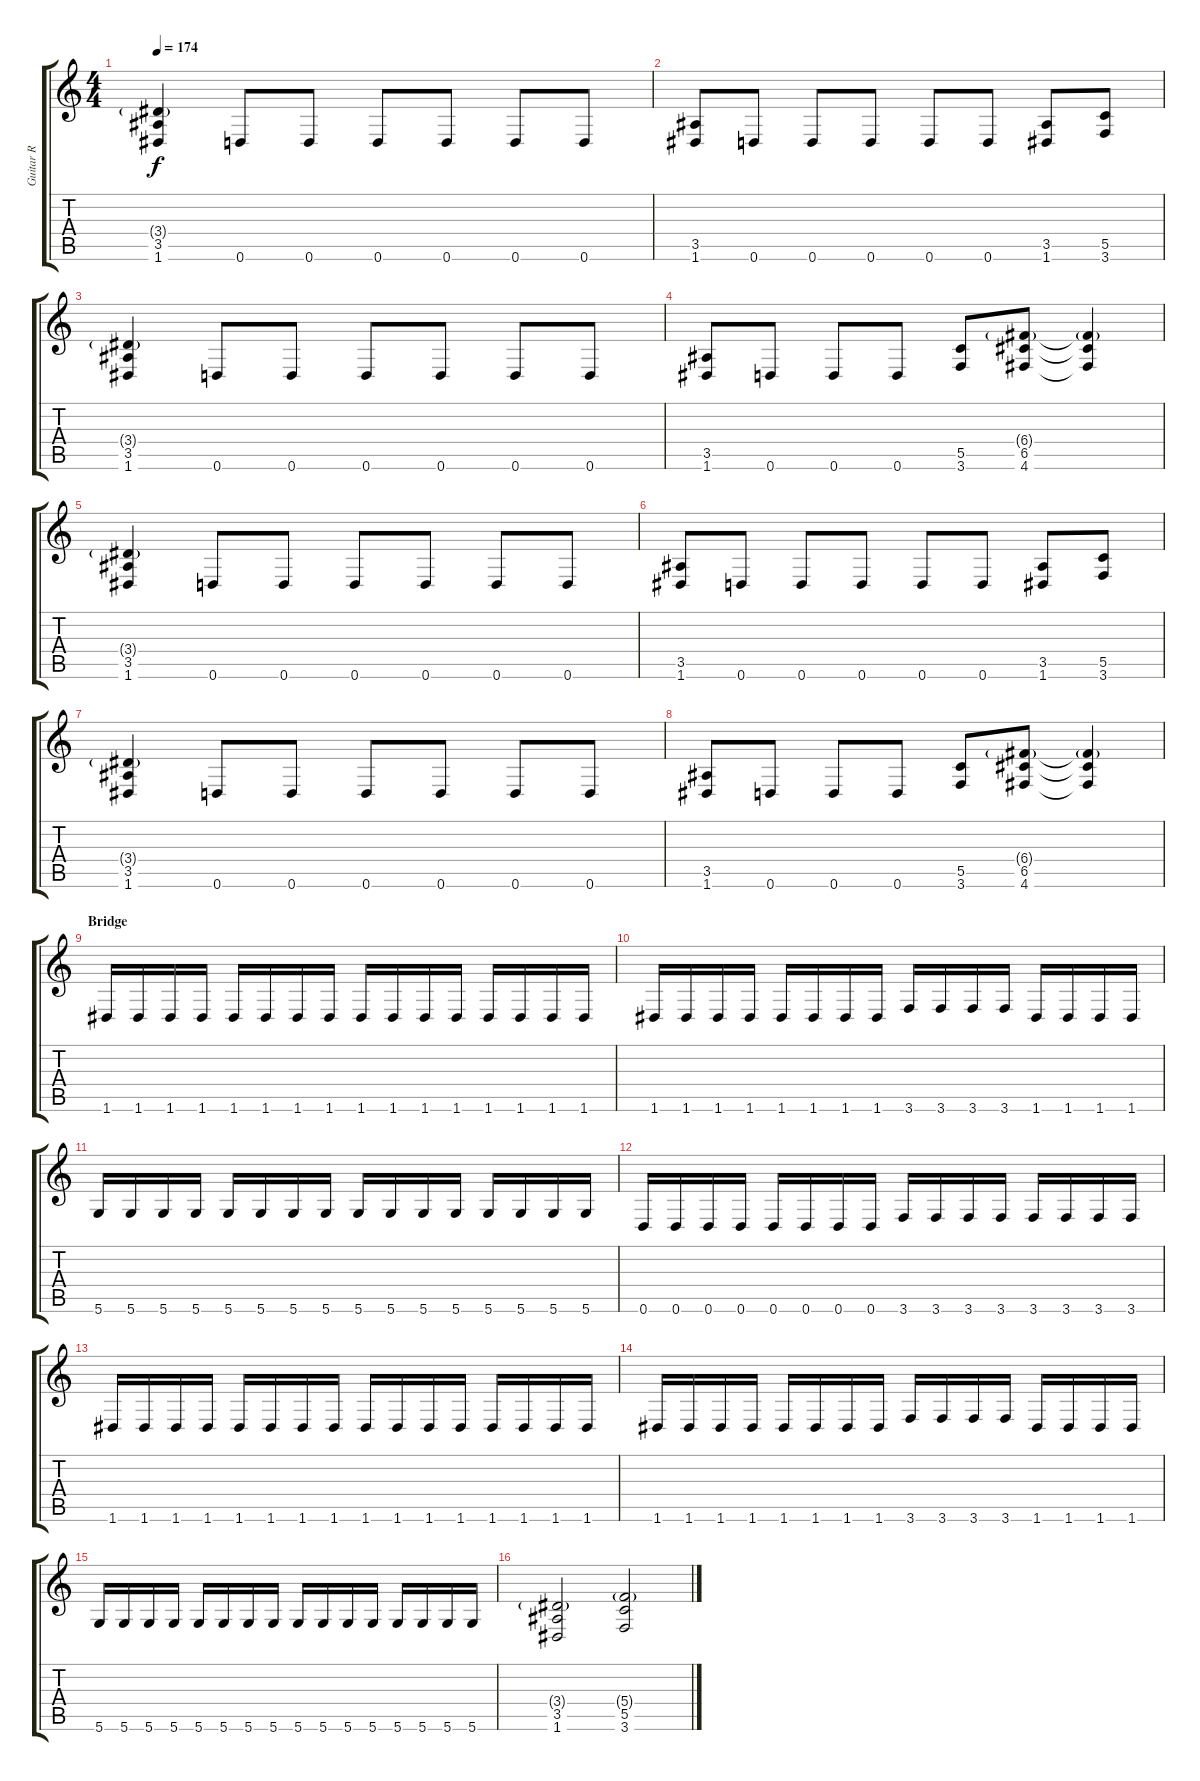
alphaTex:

\track ("Guitar R" "Guitar R") {instrument distortionguitar}
\staff {score tabs}
\tuning (D4 A3 F3 C3 G2 D2) {hide}
\ts (4 4)
\tempo 174
\clef g2
\ks c
(3.4{g} 3.5 1.6).4{dy f} 0.6.8 0.6.8 0.6.8 0.6.8 0.6.8 0.6.8 |
(3.5 1.6).8 0.6.8 0.6.8 0.6.8 0.6.8 0.6.8 (3.5 1.6).8 (5.5 3.6).8 |
(3.4{g} 3.5 1.6).4 0.6.8 0.6.8 0.6.8 0.6.8 0.6.8 0.6.8 |
(3.5 1.6).8 0.6.8 0.6.8 0.6.8 (5.5 3.6).8 (6.4{g} 6.5 4.6).8 (6.4{g t} 6.5{t} 4.6{t}).4 |
(3.4{g} 3.5 1.6).4 0.6.8 0.6.8 0.6.8 0.6.8 0.6.8 0.6.8 |
(3.5 1.6).8 0.6.8 0.6.8 0.6.8 0.6.8 0.6.8 (3.5 1.6).8 (5.5 3.6).8 |
(3.4{g} 3.5 1.6).4 0.6.8 0.6.8 0.6.8 0.6.8 0.6.8 0.6.8 |
(3.5 1.6).8 0.6.8 0.6.8 0.6.8 (5.5 3.6).8 (6.4{g} 6.5 4.6).8 (6.4{g t} 6.5{t} 4.6{t}).4 |
\section ("" "Bridge")
1.6.16 1.6.16 1.6.16 1.6.16 1.6.16 1.6.16 1.6.16 1.6.16 1.6.16 1.6.16 1.6.16 1.6.16 1.6.16 1.6.16 1.6.16 1.6.16 |
1.6.16 1.6.16 1.6.16 1.6.16 1.6.16 1.6.16 1.6.16 1.6.16 3.6.16 3.6.16 3.6.16 3.6.16 1.6.16 1.6.16 1.6.16 1.6.16 |
5.6.16 5.6.16 5.6.16 5.6.16 5.6.16 5.6.16 5.6.16 5.6.16 5.6.16 5.6.16 5.6.16 5.6.16 5.6.16 5.6.16 5.6.16 5.6.16 |
0.6.16 0.6.16 0.6.16 0.6.16 0.6.16 0.6.16 0.6.16 0.6.16 3.6.16 3.6.16 3.6.16 3.6.16 3.6.16 3.6.16 3.6.16 3.6.16 |
1.6.16 1.6.16 1.6.16 1.6.16 1.6.16 1.6.16 1.6.16 1.6.16 1.6.16 1.6.16 1.6.16 1.6.16 1.6.16 1.6.16 1.6.16 1.6.16 |
1.6.16 1.6.16 1.6.16 1.6.16 1.6.16 1.6.16 1.6.16 1.6.16 3.6.16 3.6.16 3.6.16 3.6.16 1.6.16 1.6.16 1.6.16 1.6.16 |
5.6.16 5.6.16 5.6.16 5.6.16 5.6.16 5.6.16 5.6.16 5.6.16 5.6.16 5.6.16 5.6.16 5.6.16 5.6.16 5.6.16 5.6.16 5.6.16 |
(3.4{g} 3.5 1.6).2 (5.4{g} 5.5 3.6).2
